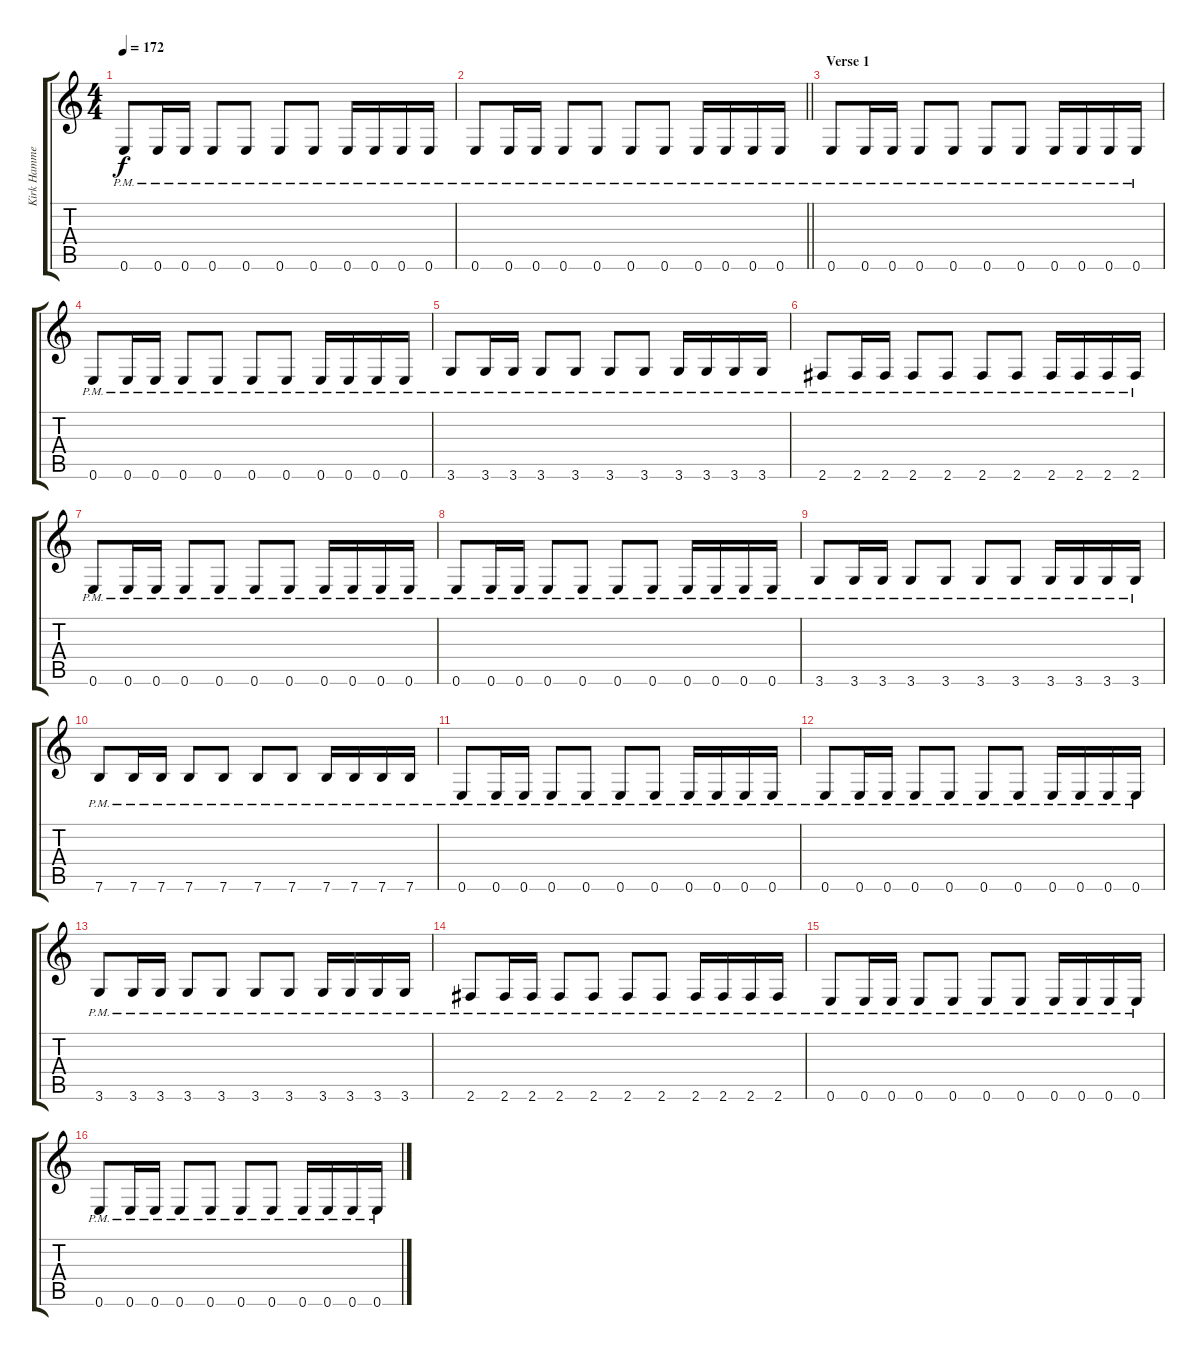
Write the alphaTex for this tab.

\track ("Kirk Hammett Rhythm" "Kirk Hamme") {instrument distortionguitar}
\staff {score tabs}
\tuning (E4 B3 G3 D3 A2 E2) {hide}
\ts (4 4)
\tempo 172
\clef g2
\ks c
0.6{pm}.8{dy f} 0.6{pm}.16 0.6{pm}.16 0.6{pm}.8 0.6{pm}.8 0.6{pm}.8 0.6{pm}.8 0.6{pm}.16 0.6{pm}.16 0.6{pm}.16 0.6{pm}.16 |
\barLineRight lightlight
0.6{pm}.8 0.6{pm}.16 0.6{pm}.16 0.6{pm}.8 0.6{pm}.8 0.6{pm}.8 0.6{pm}.8 0.6{pm}.16 0.6{pm}.16 0.6{pm}.16 0.6{pm}.16 |
\section ("" "Verse 1")
0.6{pm}.8 0.6{pm}.16 0.6{pm}.16 0.6{pm}.8 0.6{pm}.8 0.6{pm}.8 0.6{pm}.8 0.6{pm}.16 0.6{pm}.16 0.6{pm}.16 0.6{pm}.16 |
0.6{pm}.8 0.6{pm}.16 0.6{pm}.16 0.6{pm}.8 0.6{pm}.8 0.6{pm}.8 0.6{pm}.8 0.6{pm}.16 0.6{pm}.16 0.6{pm}.16 0.6{pm}.16 |
3.6{pm}.8 3.6{pm}.16 3.6{pm}.16 3.6{pm}.8 3.6{pm}.8 3.6{pm}.8 3.6{pm}.8 3.6{pm}.16 3.6{pm}.16 3.6{pm}.16 3.6{pm}.16 |
2.6{pm}.8 2.6{pm}.16 2.6{pm}.16 2.6{pm}.8 2.6{pm}.8 2.6{pm}.8 2.6{pm}.8 2.6{pm}.16 2.6{pm}.16 2.6{pm}.16 2.6{pm}.16 |
0.6{pm}.8 0.6{pm}.16 0.6{pm}.16 0.6{pm}.8 0.6{pm}.8 0.6{pm}.8 0.6{pm}.8 0.6{pm}.16 0.6{pm}.16 0.6{pm}.16 0.6{pm}.16 |
0.6{pm}.8 0.6{pm}.16 0.6{pm}.16 0.6{pm}.8 0.6{pm}.8 0.6{pm}.8 0.6{pm}.8 0.6{pm}.16 0.6{pm}.16 0.6{pm}.16 0.6{pm}.16 |
3.6{pm}.8 3.6{pm}.16 3.6{pm}.16 3.6{pm}.8 3.6{pm}.8 3.6{pm}.8 3.6{pm}.8 3.6{pm}.16 3.6{pm}.16 3.6{pm}.16 3.6{pm}.16 |
7.6{pm}.8 7.6{pm}.16 7.6{pm}.16 7.6{pm}.8 7.6{pm}.8 7.6{pm}.8 7.6{pm}.8 7.6{pm}.16 7.6{pm}.16 7.6{pm}.16 7.6{pm}.16 |
0.6{pm}.8 0.6{pm}.16 0.6{pm}.16 0.6{pm}.8 0.6{pm}.8 0.6{pm}.8 0.6{pm}.8 0.6{pm}.16 0.6{pm}.16 0.6{pm}.16 0.6{pm}.16 |
0.6{pm}.8 0.6{pm}.16 0.6{pm}.16 0.6{pm}.8 0.6{pm}.8 0.6{pm}.8 0.6{pm}.8 0.6{pm}.16 0.6{pm}.16 0.6{pm}.16 0.6{pm}.16 |
3.6{pm}.8 3.6{pm}.16 3.6{pm}.16 3.6{pm}.8 3.6{pm}.8 3.6{pm}.8 3.6{pm}.8 3.6{pm}.16 3.6{pm}.16 3.6{pm}.16 3.6{pm}.16 |
2.6{pm}.8 2.6{pm}.16 2.6{pm}.16 2.6{pm}.8 2.6{pm}.8 2.6{pm}.8 2.6{pm}.8 2.6{pm}.16 2.6{pm}.16 2.6{pm}.16 2.6{pm}.16 |
0.6{pm}.8 0.6{pm}.16 0.6{pm}.16 0.6{pm}.8 0.6{pm}.8 0.6{pm}.8 0.6{pm}.8 0.6{pm}.16 0.6{pm}.16 0.6{pm}.16 0.6{pm}.16 |
0.6{pm}.8 0.6{pm}.16 0.6{pm}.16 0.6{pm}.8 0.6{pm}.8 0.6{pm}.8 0.6{pm}.8 0.6{pm}.16 0.6{pm}.16 0.6{pm}.16 0.6{pm}.16
